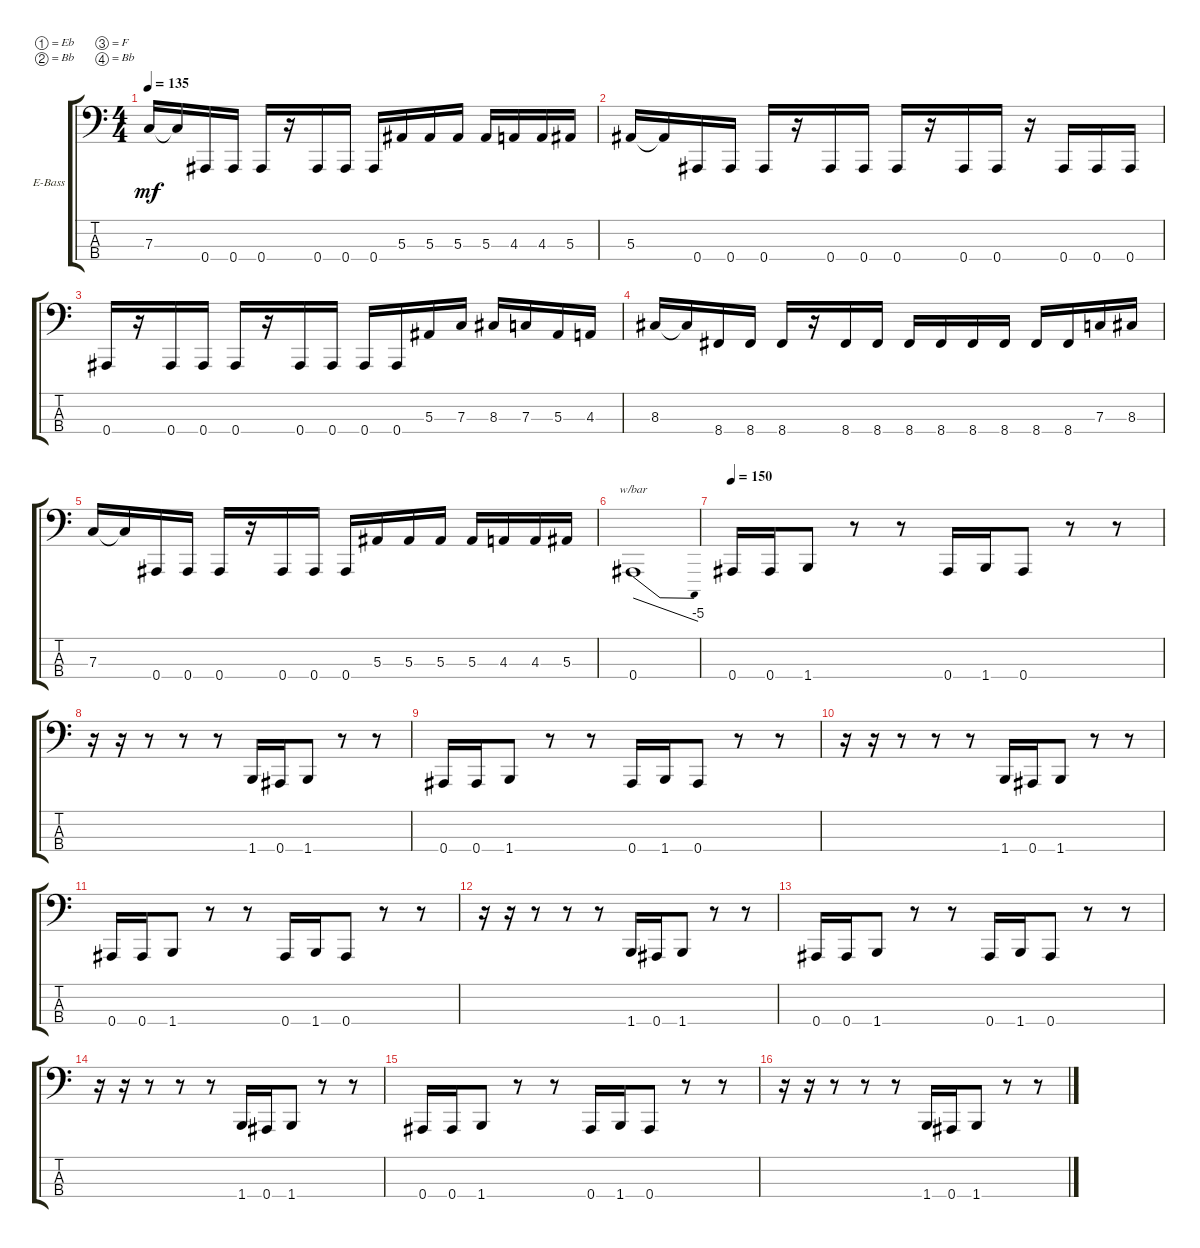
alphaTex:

\defaultSystemsLayout 4
\bracketExtendMode groupsimilarinstruments
\firstSystemTrackNameOrientation horizontal
\otherSystemsTrackNameOrientation horizontal
\track ("Electric Bass" "E-Bass") {instrument electricbassfinger}
\staff {score tabs}
\tuning (Eb2 Bb1 F1 Bb0)
\ts (4 4)
\tempo 135
\clef f4
\ks c
7.3.16{dy mf} 7.3{t}.16 0.4.16 0.4.16 0.4.16 r.16 0.4.16 0.4.16 0.4.16 5.3.16 5.3.16 5.3.16 5.3.16 4.3.16 4.3.16 5.3.16 |
5.3.16 5.3{t}.16 0.4.16 0.4.16 0.4.16 r.16 0.4.16 0.4.16 0.4.16 r.16 0.4.16 0.4.16 r.16 0.4.16 0.4.16 0.4.16 |
0.4.16 r.16 0.4.16 0.4.16 0.4.16 r.16 0.4.16 0.4.16 0.4.16 0.4.16 5.3.16 7.3.16 8.3.16 7.3.16 5.3.16 4.3.16 |
8.3.16 8.3{t}.16 8.4.16 8.4.16 8.4.16 r.16 8.4.16 8.4.16 8.4.16 8.4.16 8.4.16 8.4.16 8.4.16 8.4.16 7.3.16 8.3.16 |
7.3.16 7.3{t}.16 0.4.16 0.4.16 0.4.16 r.16 0.4.16 0.4.16 0.4.16 5.3.16 5.3.16 5.3.16 5.3.16 4.3.16 4.3.16 5.3.16 |
0.4.1{tbe (dive default 0 0 60 -20)} |
\tempo 150
0.4.16 0.4.16 1.4.8 r.8 r.8 0.4.16 1.4.16 0.4.8 r.8 r.8 |
r.16 r.16 r.8 r.8 r.8 1.4.16 0.4.16 1.4.8 r.8 r.8 |
0.4.16 0.4.16 1.4.8 r.8 r.8 0.4.16 1.4.16 0.4.8 r.8 r.8 |
r.16 r.16 r.8 r.8 r.8 1.4.16 0.4.16 1.4.8 r.8 r.8 |
0.4.16 0.4.16 1.4.8 r.8 r.8 0.4.16 1.4.16 0.4.8 r.8 r.8 |
r.16 r.16 r.8 r.8 r.8 1.4.16 0.4.16 1.4.8 r.8 r.8 |
0.4.16 0.4.16 1.4.8 r.8 r.8 0.4.16 1.4.16 0.4.8 r.8 r.8 |
r.16 r.16 r.8 r.8 r.8 1.4.16 0.4.16 1.4.8 r.8 r.8 |
0.4.16 0.4.16 1.4.8 r.8 r.8 0.4.16 1.4.16 0.4.8 r.8 r.8 |
r.16 r.16 r.8 r.8 r.8 1.4.16 0.4.16 1.4.8 r.8 r.8
